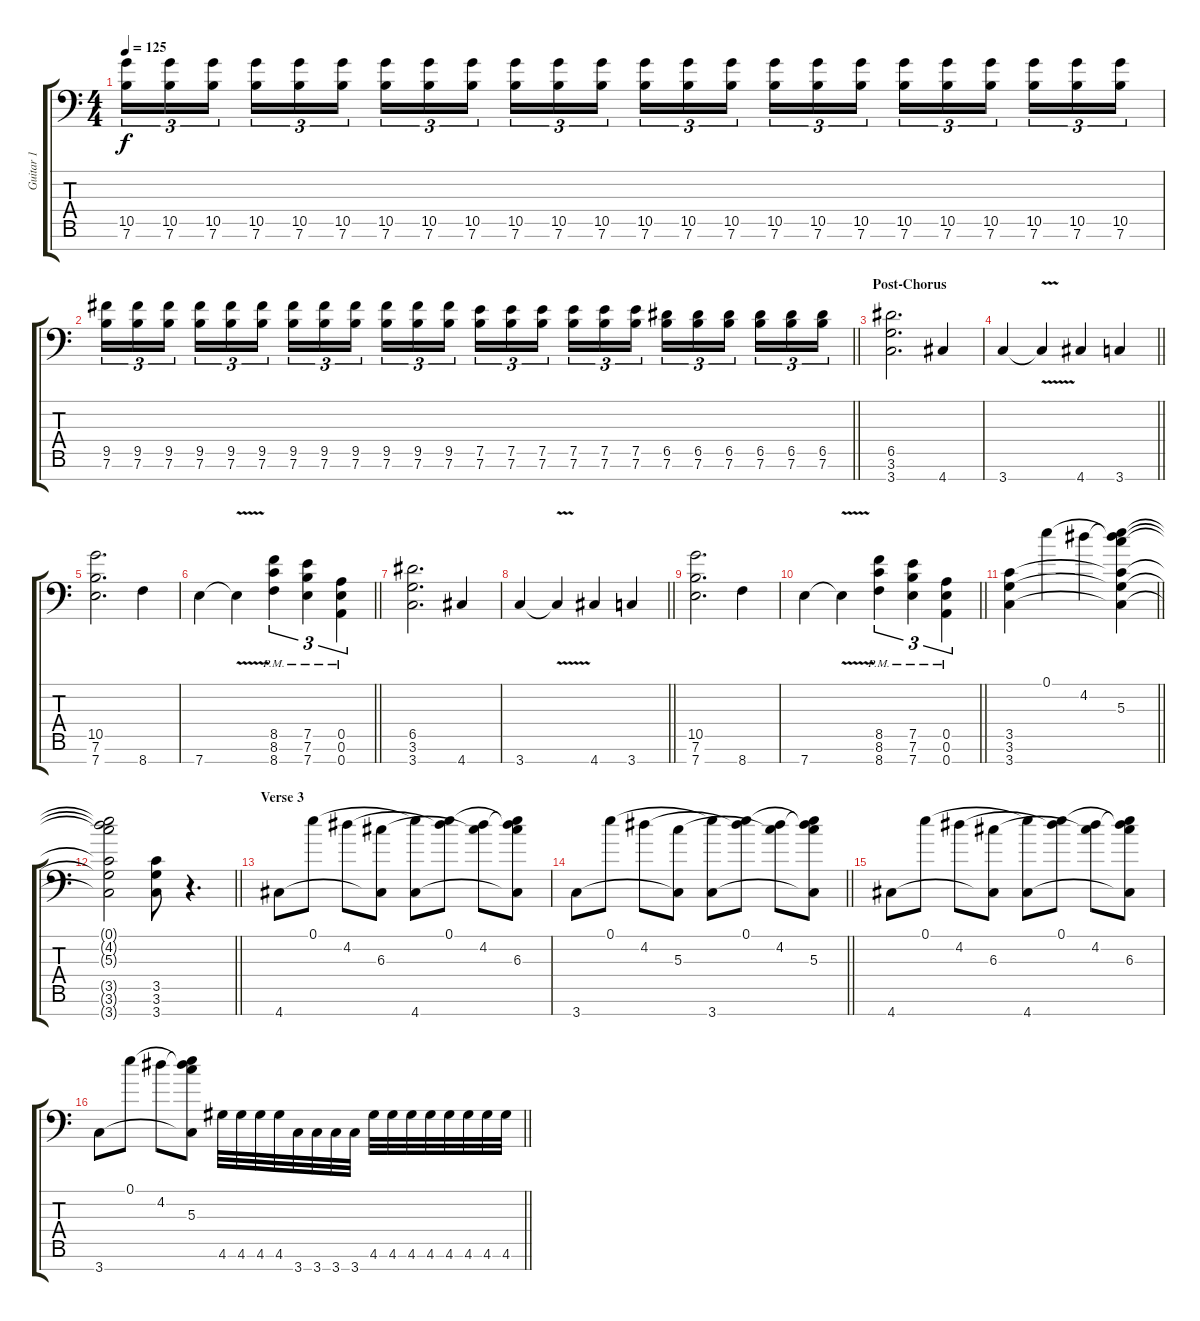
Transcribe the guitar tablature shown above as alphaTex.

\track ("Guitar 1" "Guitar 1") {instrument overdrivenguitar}
\staff {score tabs}
\tuning (E4 B3 G3 D3 A2 E2 A1) {hide}
\ts (4 4)
\tempo 125
\clef f4
\ks c
(10.5 7.6).16{tu (3 2) dy f} (10.5 7.6).16{tu (3 2)} (10.5 7.6).16{tu (3 2) beam splitsecondary} (10.5 7.6).16{tu (3 2)} (10.5 7.6).16{tu (3 2)} (10.5 7.6).16{tu (3 2)} (10.5 7.6).16{tu (3 2)} (10.5 7.6).16{tu (3 2)} (10.5 7.6).16{tu (3 2) beam splitsecondary} (10.5 7.6).16{tu (3 2)} (10.5 7.6).16{tu (3 2)} (10.5 7.6).16{tu (3 2)} (10.5 7.6).16{tu (3 2)} (10.5 7.6).16{tu (3 2)} (10.5 7.6).16{tu (3 2) beam splitsecondary} (10.5 7.6).16{tu (3 2)} (10.5 7.6).16{tu (3 2)} (10.5 7.6).16{tu (3 2)} (10.5 7.6).16{tu (3 2)} (10.5 7.6).16{tu (3 2)} (10.5 7.6).16{tu (3 2) beam splitsecondary} (10.5 7.6).16{tu (3 2)} (10.5 7.6).16{tu (3 2)} (10.5 7.6).16{tu (3 2)} |
\barLineRight lightlight
(9.5 7.6).16{tu (3 2)} (9.5 7.6).16{tu (3 2)} (9.5 7.6).16{tu (3 2) beam splitsecondary} (9.5 7.6).16{tu (3 2)} (9.5 7.6).16{tu (3 2)} (9.5 7.6).16{tu (3 2)} (9.5 7.6).16{tu (3 2)} (9.5 7.6).16{tu (3 2)} (9.5 7.6).16{tu (3 2) beam splitsecondary} (9.5 7.6).16{tu (3 2)} (9.5 7.6).16{tu (3 2)} (9.5 7.6).16{tu (3 2)} (7.5 7.6).16{tu (3 2)} (7.5 7.6).16{tu (3 2)} (7.5 7.6).16{tu (3 2) beam splitsecondary} (7.5 7.6).16{tu (3 2)} (7.5 7.6).16{tu (3 2)} (7.5 7.6).16{tu (3 2)} (6.5 7.6).16{tu (3 2)} (6.5 7.6).16{tu (3 2)} (6.5 7.6).16{tu (3 2) beam splitsecondary} (6.5 7.6).16{tu (3 2)} (6.5 7.6).16{tu (3 2)} (6.5 7.6).16{tu (3 2)} |
\section ("" "Post-Chorus")
(6.5 3.6 3.7).2{d} 4.7.4 |
\barLineRight lightlight
3.7.4 3.7{v t}.4 4.7.4 3.7.4 |
(10.5 7.6 7.7).2{d} 8.7.4 |
\barLineRight lightlight
7.7.4 7.7{v t}.4 (8.5{pm} 8.6{pm} 8.7{pm}).4{tu (3 2)} (7.5{pm} 7.6{pm} 7.7{pm}).4{tu (3 2)} (0.5{pm} 0.6{pm} 0.7{pm}).4{tu (3 2)} |
(6.5 3.6 3.7).2{d} 4.7.4 |
\barLineRight lightlight
3.7.4 3.7{v t}.4 4.7.4 3.7.4 |
(10.5 7.6 7.7).2{d} 8.7.4 |
\barLineRight lightlight
7.7.4 7.7{v t}.4 (8.5{pm} 8.6{pm} 8.7{pm}).4{tu (3 2)} (7.5{pm} 7.6{pm} 7.7{pm}).4{tu (3 2)} (0.5{pm} 0.6{pm} 0.7{pm}).4{tu (3 2)} |
\barLineRight lightlight
(3.5 3.6 3.7).4 0.1.4 4.2.4 (0.1{t} 4.2{t} 5.3 3.5{t} 3.6{t} 3.7{t}).4 |
\barLineRight lightlight
(0.1{t} 4.2{t} 5.3{t} 3.5{t} 3.6{t} 3.7{t}).2 (3.5 3.6 3.7).8 r.4{d} |
\section ("" "Verse 3")
4.7.8 0.1.8 4.2.8 (6.3 4.7{t}).8 (0.1{t} 4.7).8 (0.1 4.2{t}).8 (4.2 6.3{t}).8 (0.1{t} 4.2{t} 6.3 4.7{t}).8 |
\barLineRight lightlight
3.7.8 0.1.8 4.2.8 (5.3 3.7{t}).8 (0.1{t} 3.7).8 (0.1 4.2{t}).8 (4.2 5.3{t}).8 (0.1{t} 4.2{t} 5.3 3.7{t}).8 |
4.7.8 0.1.8 4.2.8 (6.3 4.7{t}).8 (0.1{t} 4.7).8 (0.1 4.2{t}).8 (4.2 6.3{t}).8 (0.1{t} 4.2{t} 6.3 4.7{t}).8 |
\barLineRight lightlight
3.7.8 0.1.8 4.2.8 (0.1{t} 4.2{t} 5.3 3.7{t}).8 4.6.32 4.6.32 4.6.32 4.6.32 3.7.32 3.7.32 3.7.32 3.7.32 4.6.32 4.6.32 4.6.32 4.6.32 4.6.32 4.6.32 4.6.32 4.6.32
